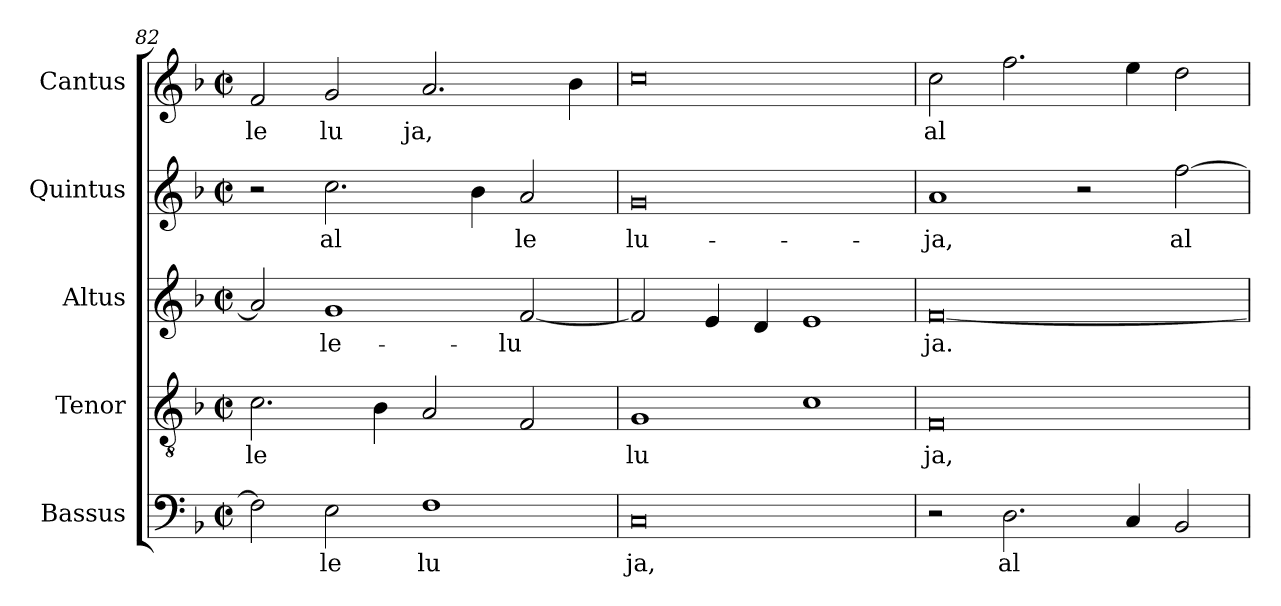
**kern	**text	**kern	**text	**kern	**text	**kern	**text	**kern	**text
*part5	*part5	*part4	*part4	*part3	*part3	*part2	*part2	*part1	*part1
*staff5	*staff5	*staff4	*staff4	*staff3	*staff3	*staff2	*staff2	*staff1	*staff1
*I"Bassus	*	*I"Tenor	*	*I"Altus	*	*I"Quintus	*	*I"Cantus	*
*clefF4	*	*clefGv2	*	*clefG2	*	*clefG2	*	*clefG2	*
*k[b-]	*	*k[b-]	*	*k[b-]	*	*k[b-]	*	*k[b-]	*
*F:	*	*F:	*	*F:	*	*F:	*	*F:	*
*M2/2	*	*M2/2	*	*M2/2	*	*M2/2	*	*M2/2	*
*met(c|)	*	*met(c|)	*	*met(c|)	*	*met(c|)	*	*met(c|)	*
=82	=82	=82	=82	=82	=82	=82	=82	=82	=82
!	!LO:LY:b:cj	!	!LO:LY:b:cj	!	!LO:LY:b:cj	!	!	!	!LO:LY:b:cj
2F\]	.	2.c\	le	2a/]	--	2r	.	2f/	le
!	!LO:LY:b:cj	!	!	!	!LO:LY:b:cj	!	!LO:LY:b:cj	!	!LO:LY:b:cj
2E\	le	.	.	1g	-le-	2.cc\	al	2g/	lu
!	!	!	!LO:LY:b:cj	!	!	!	!	!	!
.	.	4B-\	.	.	.	.	.	.	.
!	!LO:LY:b:cj	!	!LO:LY:b:cj	!	!	!	!	!	!LO:LY:b:cj
1F	lu	2A/	.	.	.	.	.	2.a/	ja,
!	!	!	!	!	!	!	!LO:LY:b:cj	!	!
.	.	.	.	.	.	4b-\	.	.	.
!	!	!	!LO:LY:b:cj	!	!LO:LY:b:cj	!	!LO:LY:b:cj	!	!
.	.	2F/	.	[<2f/	-lu-	2a/	le	.	.
!	!	!	!	!	!	!	!	!	!LO:LY:b:cj
.	.	.	.	.	.	.	.	4b-\	.
!!LO:PB:g=z
=83	=83	=83	=83	=83	=83	=83	=83	=83	=83
!	!LO:LY:b:cj	!	!LO:LY:b:cj	!	!LO:LY:b:cj	!	!LO:LY:b:cj	!	!LO:LY:b:cj
0C	ja,	1G	lu	2f/]	--	0g	lu-	0cc	.
!	!	!	!	!	!LO:LY:b:cj	!	!	!	!
.	.	.	.	4e/	--	.	.	.	.
!	!	!	!	!	!LO:LY:b:cj	!	!	!	!
.	.	.	.	4d/	--	.	.	.	.
!	!	!	!LO:LY:b:cj	!	!LO:LY:b:cj	!	!	!	!
.	.	1c	.	1e	--	.	.	.	.
=84	=84	=84	=84	=84	=84	=84	=84	=84	=84
!	!	!	!LO:LY:b:cj	!	!LO:LY:b:cj	!	!LO:LY:b:cj	!	!LO:LY:b:cj
2r	.	0F	ja,	[<0f	-ja.	1a	-ja,	2cc\	al-
!	!LO:LY:b:cj	!	!	!	!	!	!	!	!LO:LY:b:cj
2.D\	al	.	.	.	.	.	.	2.ff\	--
.	.	.	.	.	.	2r	.	.	.
!	!LO:LY:b:cj	!	!	!	!	!	!	!	!LO:LY:b:cj
4C/	.	.	.	.	.	.	.	4ee\	--
!	!LO:LY:b:cj	!	!	!	!	!	!LO:LY:b:cj	!	!LO:LY:b:cj
2BB-/	.	.	.	.	.	[>2ff\	al-	2dd\	--
=	=	=	=	=	=	=	=	=	=
*-	*-	*-	*-	*-	*-	*-	*-	*-	*-
